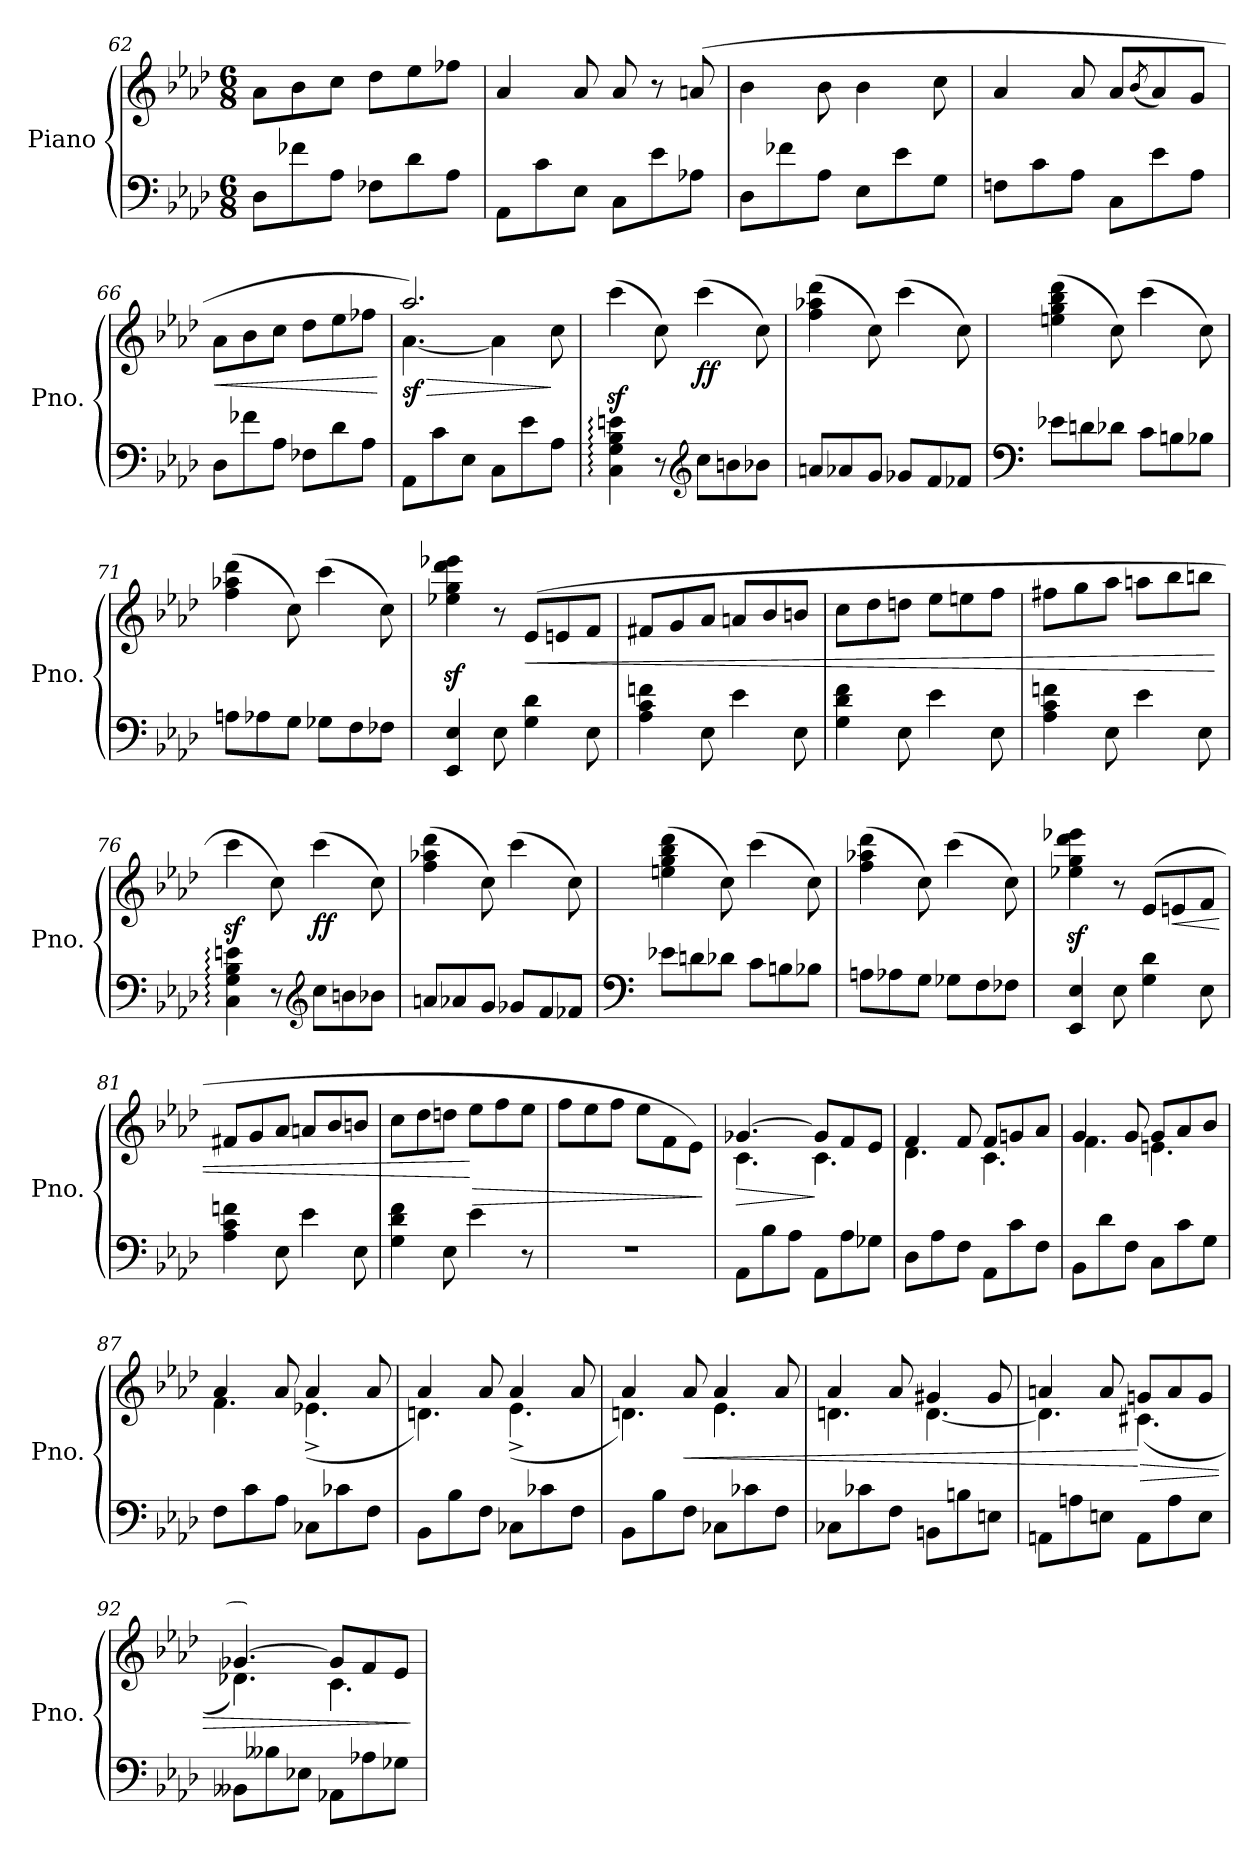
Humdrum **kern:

**kern	**kern	**dynam
*part1	*part1	*part1
*staff2	*staff1	*staff1/2
*I"Piano	*	*
*I'Pno.	*	*
*clefF4	*clefG2	*
*k[b-e-a-d-]	*k[b-e-a-d-]	*
*M6/8	*M6/8	*
=62	=62	=62
8D-\L	8a-\L	.
8f-X\	8b-\	.
8A-\J	8cc\J	.
8F-X\L	8dd-\L	.
8d-\	8ee-\	.
8A-\J	8ff-X\J	.
=63	=63	=63
8AA-\L	4a-/	.
8c\	.	.
8E-\J	8a-/	.
8C\L	8a-/	.
8e-\	8r	.
8A-X\J	(8an/	.
=64	=64	=64
8D-\L	4b-\	.
8f-X\	.	.
8A-\J	8b-\	.
8E-\L	4b-\	.
8e-\	.	.
8G\J	8cc\	.
=65	=65	=65
8Fn\L	4a-/	.
8c\	.	.
8A-\J	8a-/	.
8C\L	8a-/L	.
.	(8qb-/	.
8e-\	8a-/)	.
8A-\J	8g/J	.
!!LO:LB:g=z
=66	=66	=66
!	!	!LO:HP:b
8D-\L	8a-\L	<
8f-X\	8b-\	.
8A-\J	8cc\J	.
8F-X\L	8dd-\L	.
8d-\	8ee-\	.
8A-\J	8ff-X\J	.
.	.	[
=67	=67	=67
!	!	!LO:HP:b
*	*^	*
!	!	!	!LO:DY:n=1:b
8AA-\L	2.aa-/)	[4.a-\	> sf
8c\	.	.	.
8E-\J	.	.	.
8C\L	.	4a-\]	.
8e-\	.	.	.
8A-\J	.	8cc\	]
*	*v	*v	*
=68	=68	=68
4C\: 4G\: 4B-\: 4en\:	(4cccz<\	.
8r	8cc\)	.
*clefG2	*	*
!	!	!LO:DY:b
8cc\L	(4ccc\	ff
8bn\	.	.
8b-X\J	8cc\)	.
=69	=69	=69
8an/L	(4ff\ 4aa-X\ 4ddd-\	.
8a-X/	.	.
8g/J	8cc\)	.
8g-X/L	(4ccc\	.
8f/	.	.
8f-X/J	8cc\)	.
=70	=70	=70
*clefF4	*	*
8e-X\L	(4een\ 4gg\ 4bb-\ 4ddd-\	.
8dn\	.	.
8d-X\J	8cc\)	.
8c\L	(4ccc\	.
8Bn\	.	.
8B-X\J	8cc\)	.
=71	=71	=71
8An\L	(4ff\ 4aa-X\ 4ddd-\	.
8A-X\	.	.
8G\J	8cc\)	.
8G-X\L	(4ccc\	.
8F\	.	.
8F-X\J	8cc\)	.
!!LO:LB:g=z
=72	=72	=72
4EE-/ 4E-/	4ee-X\z< 4gg\z< 4ddd-\z< 4eee-X\z<	.
8E-\	8r	.
!	!	!LO:HP:b
4G\ 4d-\	(8e-/L	<
.	8en/	.
8E-\	8f/J	.
=73	=73	=73
4A-\ 4c\ 4fn\	8f#X/L	.
.	8g/	.
8E-\	8a-/J	.
4e-\	8an/L	.
.	8b-/	.
8E-\	8bn/J	.
=74	=74	=74
4G\ 4d-\ 4f\	8cc\L	.
.	8dd-\	.
8E-\	8ddn\J	.
4e-\	8ee-\L	.
.	8een\	.
8E-\	8ff\J	.
=75	=75	=75
4A-\ 4c\ 4fn\	8ff#X\L	.
.	8gg\	.
8E-\	8aa-\J	.
4e-\	8aan\L	.
.	8bb-\	.
8E-\	8bbn\J	.
.	.	[
=76	=76	=76
4C\: 4G\: 4B-\: 4en\:	4cccz<\	.
8r	8cc\)	.
*clefG2	*	*
!	!	!LO:DY:b
8cc\L	(4ccc\	ff
8bn\	.	.
8b-X\J	8cc\)	.
=77	=77	=77
8an/L	(4ff\ 4aa-X\ 4ddd-\	.
8a-X/	.	.
8g/J	8cc\)	.
8g-X/L	(4ccc\	.
8f/	.	.
8f-X/J	8cc\)	.
!!LO:LB:g=z
=78	=78	=78
*clefF4	*	*
8e-X\L	(4een\ 4gg\ 4bb-\ 4ddd-\	.
8dn\	.	.
8d-X\J	8cc\)	.
8c\L	(4ccc\	.
8Bn\	.	.
8B-X\J	8cc\)	.
=79	=79	=79
8An\L	(4ff\ 4aa-X\ 4ddd-\	.
8A-X\	.	.
8G\J	8cc\)	.
8G-X\L	(4ccc\	.
8F\	.	.
8F-X\J	8cc\)	.
=80	=80	=80
4EE-/ 4E-/	4ee-X\z< 4gg\z< 4ddd-\z< 4eee-X\z<	.
8E-\	8r	.
4G\ 4d-\	(8e-/L	.
!	!	!LO:HP:b
.	8en/	<
8E-\	8f/J	.
=81	=81	=81
4A-\ 4c\ 4fn\	8f#X/L	.
.	8g/	.
8E-\	8a-/J	.
4e-\	8an/L	.
.	8b-/	.
8E-\	8bn/J	.
=82	=82	=82
4G\ 4d-\ 4f\	8cc\L	.
.	8dd-\	.
8E-\	8ddn\J	.
!	!	!LO:HP:n=1:b
4e-\	8ee-\L	[ >
.	8ff\	.
8r	8ee-\J	.
=83	=83	=83
2.r	8ff\L	.
.	8ee-\	.
.	8ff\J	.
.	8ee-\L	.
.	8f\	.
.	8e-\J)	.
.	.	]
!!LO:PB:g=z
=84	=84	=84
!	!	!LO:HP:b
*	*^	*
8AA-\L	[4.g-X/	4.c\	>
8B-\	.	.	.
8A-\J	.	.	.
8AA-\L	8g-/L]	4.c\	]
8A-\	8f/	.	.
8G-X\J	8e-/J	.	.
=85	=85	=85	=85
8D-\L	4f/	4.d-\	.
8A-\	.	.	.
8F\J	8f/	.	.
8AA-\L	8f/L	4.c\	.
8c\	8gn/	.	.
8F\J	8a-/J	.	.
=86	=86	=86	=86
8BB-\L	4g/	4.f\	.
8d-\	.	.	.
8F\J	8g/	.	.
8C\L	8g/L	4.en\	.
8c\	8a-/	.	.
8G\J	8b-/J	.	.
=87	=87	=87	=87
8F\L	4a-/	4.f\	.
8c\	.	.	.
8A-\J	8a-/	.	.
8C-X\L	4a-/	(4.e-X^\	.
8c-X\	.	.	.
8F\J	8a-/	.	.
=88	=88	=88	=88
8BB-\L	4a-/	4.dn\)	.
8B-\	.	.	.
8F\J	8a-/	.	.
8C-X\L	4a-/	(4.e-^\	.
8c-X\	.	.	.
8F\J	8a-/	.	.
=89	=89	=89	=89
8BB-\L	4a-/	4.dn\)	.
8B-\	.	.	.
!	!	!	!LO:HP:b
8F\J	8a-/	.	<
8C-X\L	4a-/	4.e-\	.
8c-X\	.	.	.
8F\J	8a-/	.	.
=90	=90	=90	=90
8C-X\L	4a-/	4.dn\	.
8c-X\	.	.	.
8F\J	8a-/	.	.
8BBn\L	4g#X/	[4.d\	.
8Bn\	.	.	.
8En\J	8g#/	.	.
!!LO:LB:g=z	!!
=91	=91	=91	=91
8AAn\L	4an/	4.dn\]	.
8An\	.	.	.
8En\J	8a/	.	.
!	!	!	!LO:HP:n=1:b
8AA\L	8gn/L	(4.c#X\	[ >
8A\	8a/	.	.
8E\J	8g/J	.	.
=92	=92	=92	=92
!	!LO:TX:a:i:t=͡	!	!
8BB--X\L	[4.g-X/	4.d-X\)	.
8B--X\	.	.	.
8E-X\J	.	.	.
8AA-X\L	8g-/L]	4.c\	.
8A-X\	8f/	.	.
8G-X\J	8e-/J	.	.
*	*v	*v	*
.	.	]
=	=	=
*-	*-	*-
